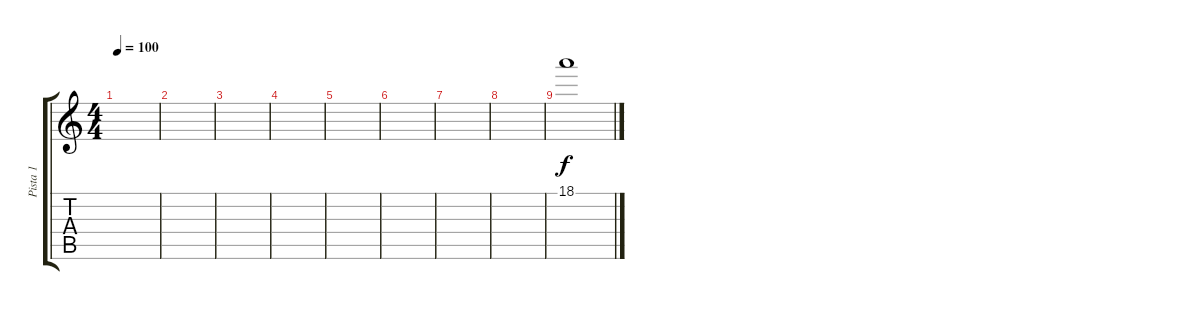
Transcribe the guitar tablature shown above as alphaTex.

\track ("Pista 1" "Pista 1") {instrument distortionguitar}
\staff {score tabs}
\tuning (Eb4 Bb3 Gb3 Db3 Ab2 Eb2) {hide}
\ts (4 4)
\tempo 100
\clef g2
\ks c
|
|
|
|
|
|
|
|
18.1.1
